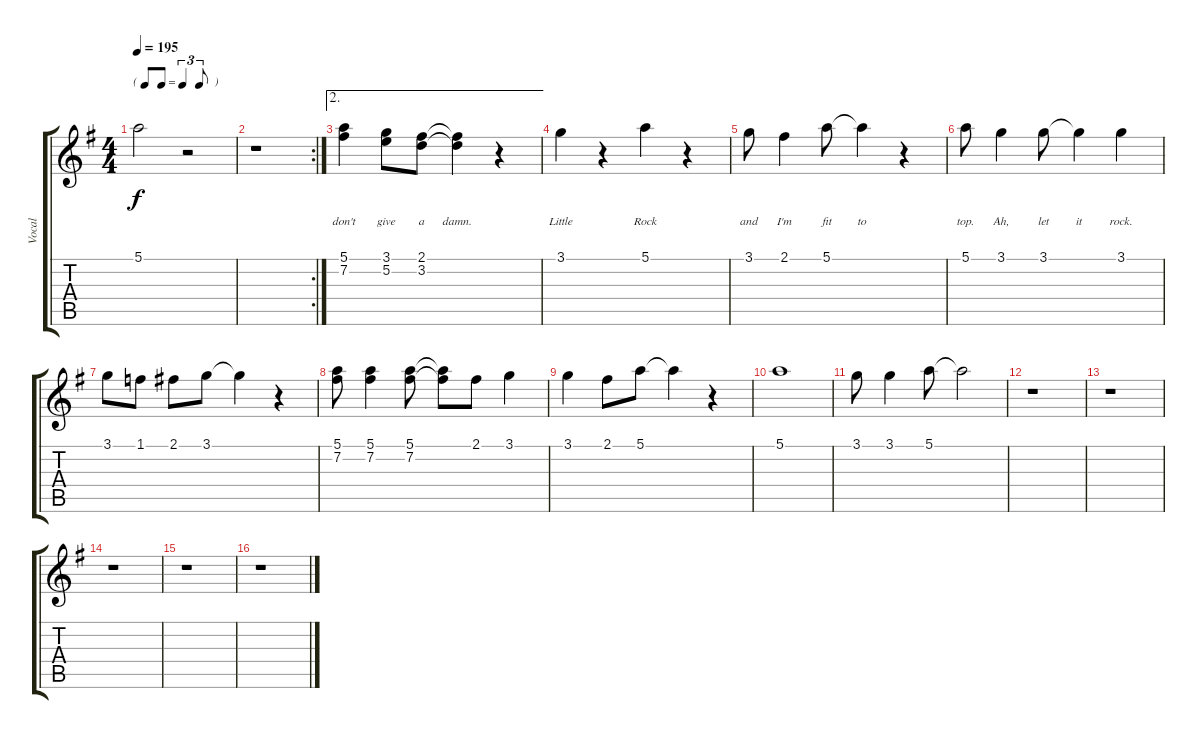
\track ("Vocal" "Vocal") {instrument oboe}
\staff {score tabs}
\tuning (E5 B4 G4 D4 A3 E3) {hide}
\ts (4 4)
\tf triplet8th
\tempo 195
\clef g2
\ks g
5.1{t}.2{lyrics (0 "") lyrics (1 "") lyrics (2 "") lyrics (3 "") lyrics (4 "") dy f} r.2 |
\rc 2
r.1 |
\ae 2
(5.1 7.2).4{lyrics (0 "") lyrics (1 "don't") lyrics (2 "") lyrics (3 "") lyrics (4 "")} (3.1 5.2).8{lyrics (0 "") lyrics (1 "give") lyrics (2 "") lyrics (3 "") lyrics (4 "")} (2.1 3.2).8{lyrics (0 "") lyrics (1 "a") lyrics (2 "") lyrics (3 "") lyrics (4 "")} (2.1{t} 3.2{t}).4{lyrics (0 "") lyrics (1 "damn.") lyrics (2 "") lyrics (3 "") lyrics (4 "")} r.4 |
3.1.4{lyrics (0 "") lyrics (1 "Little") lyrics (2 "") lyrics (3 "") lyrics (4 "")} r.4 5.1.4{lyrics (0 "") lyrics (1 "Rock") lyrics (2 "") lyrics (3 "") lyrics (4 "")} r.4 |
3.1.8{lyrics (0 "") lyrics (1 "and") lyrics (2 "") lyrics (3 "") lyrics (4 "")} 2.1.4{lyrics (0 "") lyrics (1 "I'm") lyrics (2 "") lyrics (3 "") lyrics (4 "")} 5.1.8{lyrics (0 "") lyrics (1 "fit") lyrics (2 "") lyrics (3 "") lyrics (4 "")} 5.1{t}.4{lyrics (0 "") lyrics (1 "to") lyrics (2 "") lyrics (3 "") lyrics (4 "")} r.4 |
5.1.8{lyrics (0 "") lyrics (1 "top.") lyrics (2 "") lyrics (3 "") lyrics (4 "")} 3.1.4{lyrics (0 "") lyrics (1 "Ah,") lyrics (2 "") lyrics (3 "") lyrics (4 "")} 3.1.8{lyrics (0 "") lyrics (1 "let") lyrics (2 "") lyrics (3 "") lyrics (4 "")} 3.1{t}.4{lyrics (0 "") lyrics (1 "it") lyrics (2 "") lyrics (3 "") lyrics (4 "")} 3.1.4{lyrics (0 "") lyrics (1 "rock.") lyrics (2 "") lyrics (3 "") lyrics (4 "")} |
3.1.8 1.1.8 2.1.8 3.1.8 3.1{t}.4 r.4 |
(5.1 7.2).8 (5.1 7.2).4 (5.1 7.2).8 (5.1{t} 7.2{t}).8 2.1.8 3.1.4 |
3.1.4 2.1.8 5.1.8 5.1{t}.4 r.4 |
5.1.1 |
3.1.8 3.1.4 5.1.8 5.1{t}.2 |
r.1 |
r.1 |
r.1 |
r.1 |
r.1
